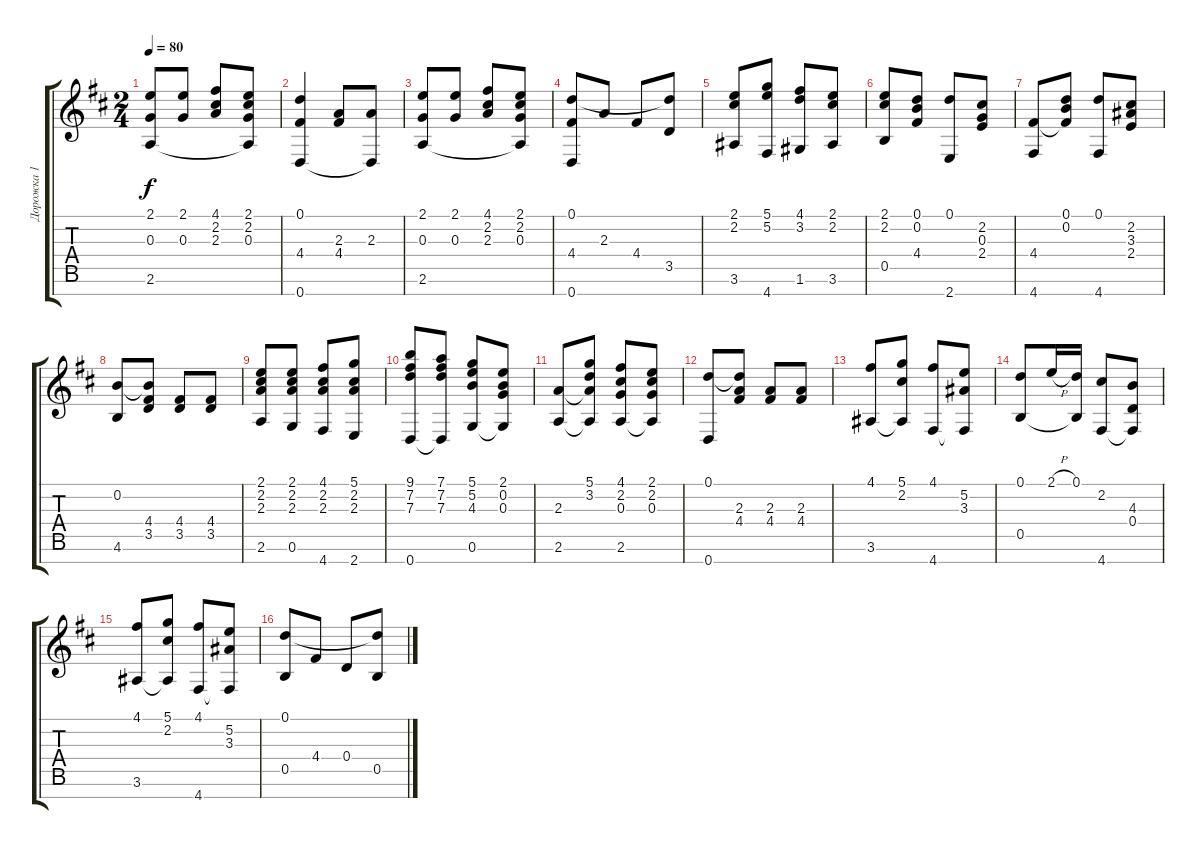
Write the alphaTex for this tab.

\track ("Дорожка 1" "Дорожка 1") {instrument acousticguitarnylon}
\staff {score tabs}
\tuning (D4 B3 G3 D3 B2 G2 D2) {hide}
\ts (2 4)
\tempo 80
\clef g2
\ks bminor
(2.1 0.3 2.6).8{dy f} (2.1 0.3).8 (4.1 2.2 2.3).8 (2.1 2.2 0.3 2.6{t}).8 |
(0.1 4.4 0.7).4 (2.3 4.4).8 (2.3 0.7{t}).8 |
(2.1 0.3 2.6).8 (2.1 0.3).8 (4.1 2.2 2.3).8 (2.1 2.2 0.3 2.6{t}).8 |
(0.1 4.4 0.7).8 2.3.8 4.4.8 (0.1{t} 3.5).8 |
(2.1 2.2 3.6).8 (5.1 5.2 4.7).8 (4.1 3.2 1.6).8 (2.1 2.2 3.6).8 |
(2.1 2.2 0.5).8 (0.1 0.2 4.4).8 (0.1 2.7).8 (2.2 0.3 2.4).8 |
(4.4 4.7).8 (0.1 0.2 4.4{t}).8 (0.1 4.7).8 (2.2 3.3 2.4).8 |
(0.2 4.6).8 (0.2{t} 4.4 3.5).8 (4.4 3.5).8 (4.4 3.5).8 |
(2.1 2.2 2.3 2.6).8 (2.1 2.2 2.3 0.6).8 (4.1 2.2 2.3 4.7).8 (5.1 2.2 2.3 2.7).8 |
(9.1 7.2 7.3 0.7).8 (7.1 7.2 7.3 0.7{t}).8 (5.1 5.2 4.3 0.6).8 (2.1 0.2 0.3 0.6{t}).8 |
(2.3 2.6).8 (5.1 3.2 2.3{t} 2.6{t}).8 (4.1 2.2 0.3 2.6).8 (2.1 2.2 0.3 2.6{t}).8 |
(0.1 0.7).8 (0.1{t} 2.3 4.4).8 (2.3 4.4).8 (2.3 4.4).8 |
(4.1 3.6).8 (5.1 2.2 3.6{t}).8 (4.1 4.7).8 (5.2 3.3 4.7{t}).8 |
(0.1 0.5).8 2.1{h}.16 (0.1 0.5{t}).16 (2.2 4.7).8 (4.3 0.4 4.7{t}).8 |
(4.1 3.6).8 (5.1 2.2 3.6{t}).8 (4.1 4.7).8 (5.2 3.3 4.7{t}).8 |
(0.1 0.5).8 4.4.8 0.4.8 (0.1{t} 0.5).8
